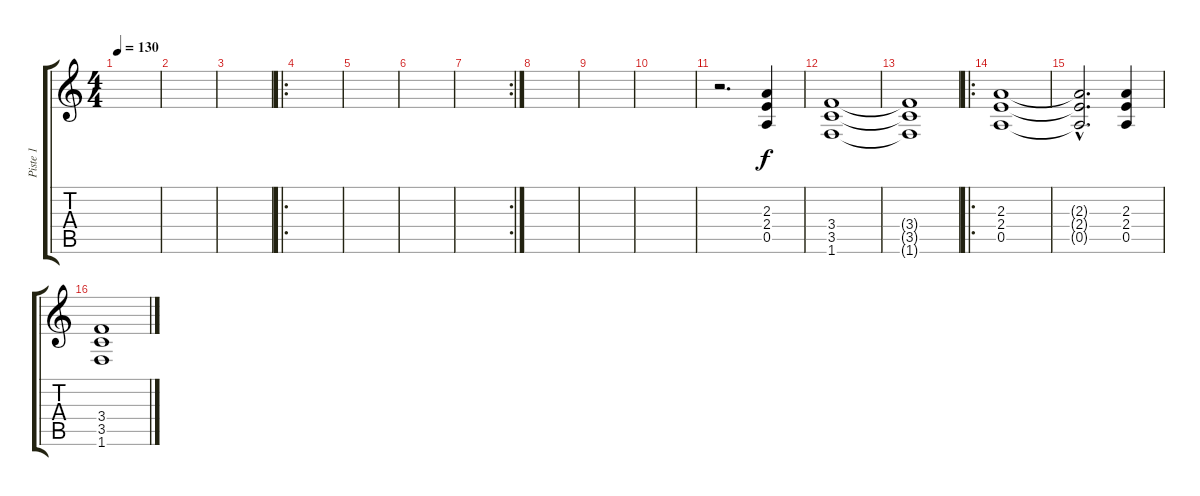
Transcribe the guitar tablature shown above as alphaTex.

\track ("Piste 1" "Piste 1") {instrument distortionguitar}
\staff {score tabs}
\tuning (E4 B3 G3 D3 A2 E2) {hide}
\ts (4 4)
\tempo 130
\clef g2
\ks c
|
|
|
\ro
|
|
|
\rc 2
|
|
|
|
r.2{d} (2.3 2.4 0.5).4 |
(3.4 3.5 1.6).1 |
(3.4{t} 3.5{t} 1.6{t}).1 |
\ro
(2.3 2.4 0.5).1 |
(2.3{hac t} 2.4{hac t} 0.5{hac t}).2{d} (2.3 2.4 0.5).4 |
(3.4 3.5 1.6).1
